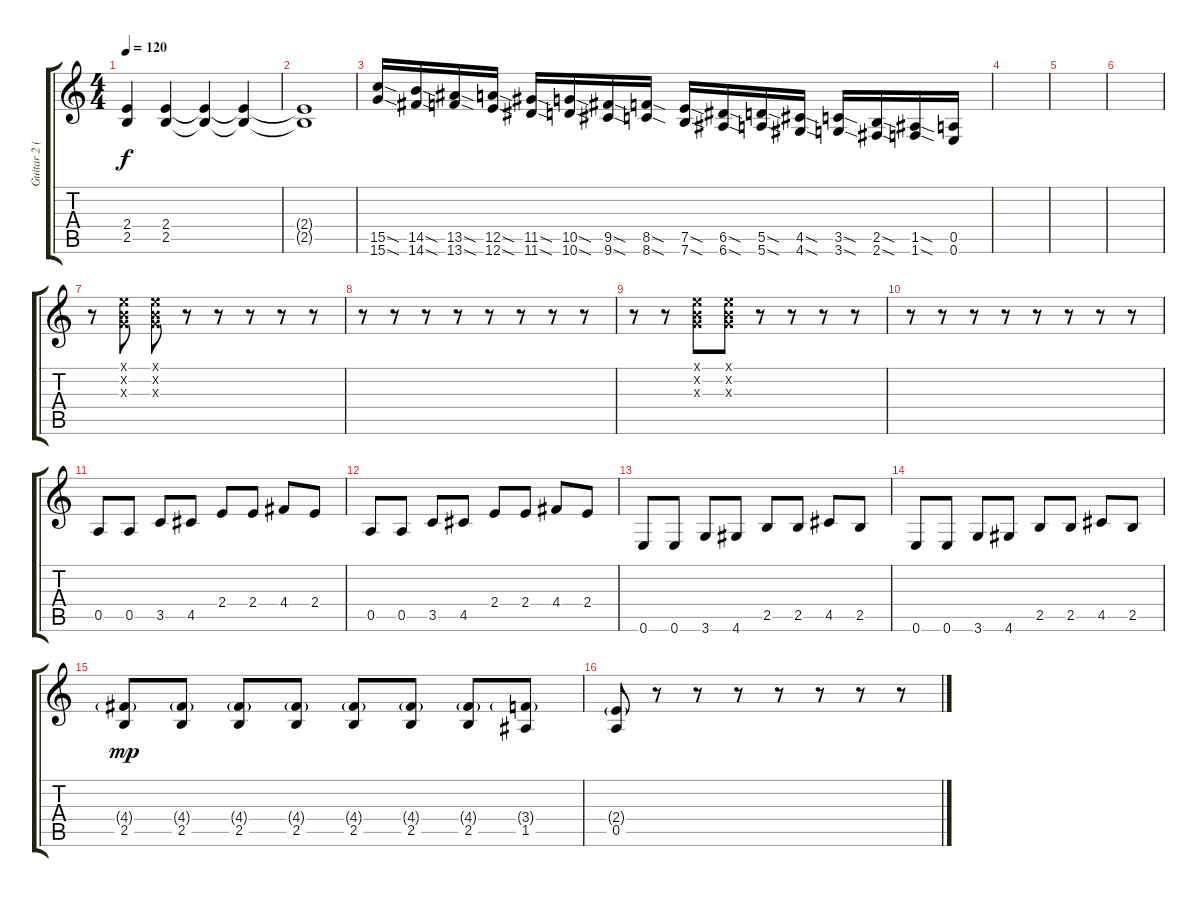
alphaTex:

\track ("Guitar 2 (B. Whitford)" "Guitar 2 (") {instrument overdrivenguitar}
\staff {score tabs}
\tuning (E4 B3 G3 D3 A2 E2) {hide}
\ts (4 4)
\tempo 120
\clef g2
\ks c
(2.4 2.5).4{dy f volume 0 instrument overdrivenguitar} (2.4 2.5).4{volume 16} (2.4{t} 2.5{t}).4 (2.4{t} 2.5{t}).4 |
(2.4{t} 2.5{t}).1 |
(15.5{sod} 15.6{sod}).16{instrument guitarfretnoise} (14.5{sod} 14.6{sod}).16 (13.5{sod} 13.6{sod}).16 (12.5{sod} 12.6{sod}).16 (11.5{sod} 11.6{sod}).16 (10.5{sod} 10.6{sod}).16 (9.5{sod} 9.6{sod}).16 (8.5{sod} 8.6{sod}).16 (7.5{sod} 7.6{sod}).16 (6.5{sod} 6.6{sod}).16 (5.5{sod} 5.6{sod}).16 (4.5{sod} 4.6{sod}).16 (3.5{sod} 3.6{sod}).16 (2.5{sod} 2.6{sod}).16 (1.5{sod} 1.6{sod}).16 (0.5 0.6).16 |
|
|
|
r.8{instrument overdrivenguitar} (0.1{x} 0.2{x} 0.3{x}).8 (0.1{x} 0.2{x} 0.3{x}).8 r.8 r.8 r.8 r.8 r.8 |
r.8 r.8 r.8 r.8 r.8 r.8 r.8 r.8 |
r.8 r.8 (0.1{x} 0.2{x} 0.3{x}).8 (0.1{x} 0.2{x} 0.3{x}).8 r.8 r.8 r.8 r.8 |
r.8 r.8 r.8 r.8 r.8 r.8 r.8 r.8 |
0.5.8 0.5.8 3.5.8 4.5.8 2.4.8 2.4.8 4.4.8 2.4.8 |
0.5.8 0.5.8 3.5.8 4.5.8 2.4.8 2.4.8 4.4.8 2.4.8 |
0.6.8 0.6.8 3.6.8 4.6.8 2.5.8 2.5.8 4.5.8 2.5.8 |
0.6.8 0.6.8 3.6.8 4.6.8 2.5.8 2.5.8 4.5.8 2.5.8 |
(4.4{g} 2.5).8{dy mp} (4.4{g} 2.5).8 (4.4{g} 2.5).8 (4.4{g} 2.5).8 (4.4{g} 2.5).8 (4.4{g} 2.5).8 (4.4{g} 2.5).8 (3.4{g} 1.5).8 |
(2.4{g} 0.5).8 r.8 r.8 r.8 r.8 r.8 r.8 r.8
